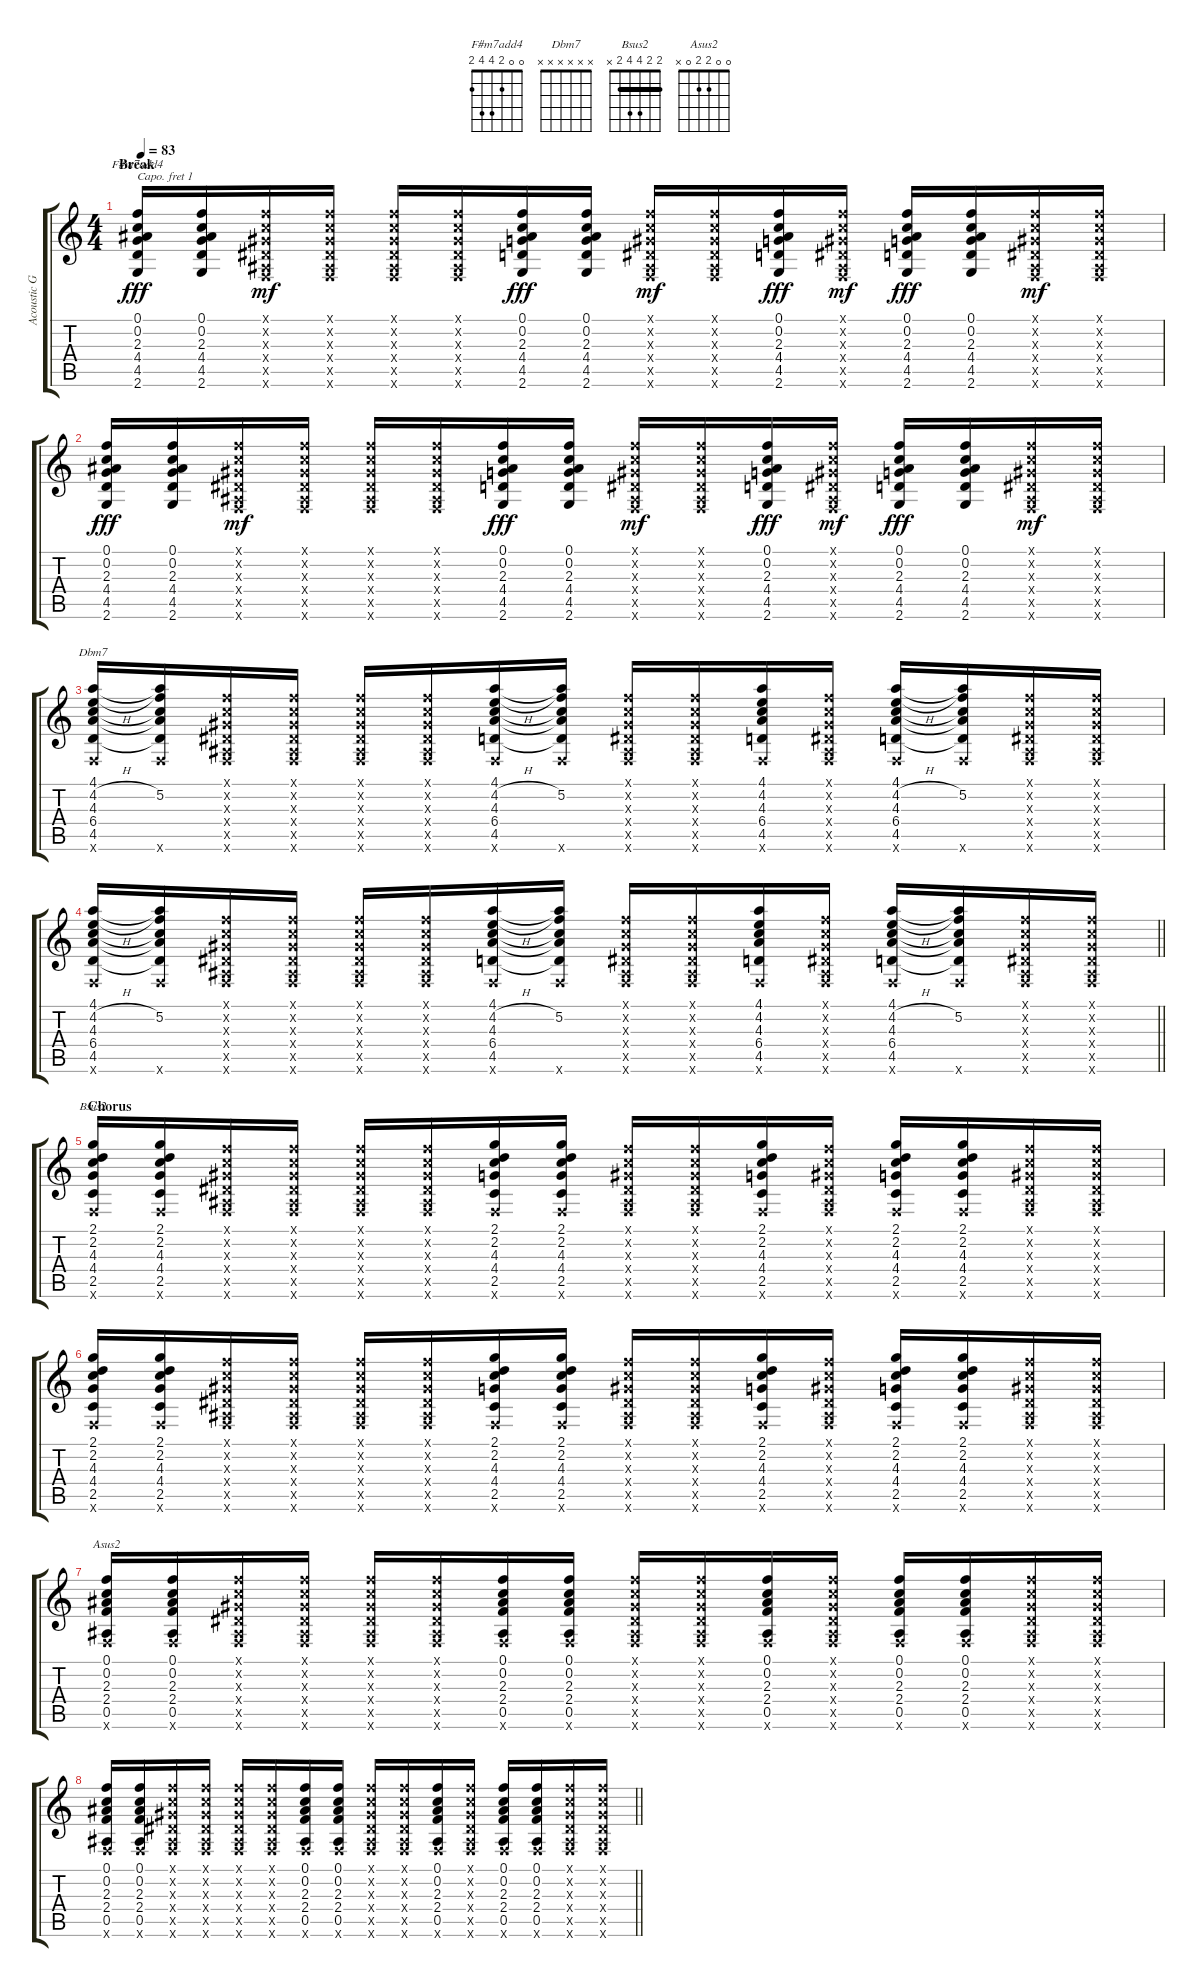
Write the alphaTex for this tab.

\track ("Acoustic Guitar" "Acoustic G") {instrument acousticguitarsteel}
\staff {score tabs}
\capo 1
\tuning (E4 B3 G3 D3 A2 E2) {hide}
\chord ("F#m7add4" 0 0 2 4 4 2)
\chord ("Dbm7" x x x x x x)
\chord ("Bsus2" 2 2 4 4 2 x) {barre 2}
\chord ("Asus2" 0 0 2 2 0 x)
\ts (4 4)
\section ("" "Break")
\tempo 83
\clef g2
\ks c
(0.1 0.2 2.3 4.4 4.5 2.6).16{ch "F#m7add4" dy fff} (0.1 0.2 2.3 4.4 4.5 2.6).16 (0.1{x} 0.2{x} 0.3{x} 0.4{x} 0.5{x} 0.6{x}).16{dy mf} (0.1{x} 0.2{x} 0.3{x} 0.4{x} 0.5{x} 0.6{x}).16 (0.1{x} 0.2{x} 0.3{x} 0.4{x} 0.5{x} 0.6{x}).16 (0.1{x} 0.2{x} 0.3{x} 0.4{x} 0.5{x} 0.6{x}).16 (0.1 0.2 2.3 4.4 4.5 2.6).16{dy fff} (0.1 0.2 2.3 4.4 4.5 2.6).16 (0.1{x} 0.2{x} 0.3{x} 0.4{x} 0.5{x} 0.6{x}).16{dy mf} (0.1{x} 0.2{x} 0.3{x} 0.4{x} 0.5{x} 0.6{x}).16 (0.1 0.2 2.3 4.4 4.5 2.6).16{dy fff} (0.1{x} 0.2{x} 0.3{x} 0.4{x} 0.5{x} 0.6{x}).16{dy mf} (0.1 0.2 2.3 4.4 4.5 2.6).16{dy fff} (0.1 0.2 2.3 4.4 4.5 2.6).16 (0.1{x} 0.2{x} 0.3{x} 0.4{x} 0.5{x} 0.6{x}).16{dy mf} (0.1{x} 0.2{x} 0.3{x} 0.4{x} 0.5{x} 0.6{x}).16 |
(0.1 0.2 2.3 4.4 4.5 2.6).16{dy fff} (0.1 0.2 2.3 4.4 4.5 2.6).16 (0.1{x} 0.2{x} 0.3{x} 0.4{x} 0.5{x} 0.6{x}).16{dy mf} (0.1{x} 0.2{x} 0.3{x} 0.4{x} 0.5{x} 0.6{x}).16 (0.1{x} 0.2{x} 0.3{x} 0.4{x} 0.5{x} 0.6{x}).16 (0.1{x} 0.2{x} 0.3{x} 0.4{x} 0.5{x} 0.6{x}).16 (0.1 0.2 2.3 4.4 4.5 2.6).16{dy fff} (0.1 0.2 2.3 4.4 4.5 2.6).16 (0.1{x} 0.2{x} 0.3{x} 0.4{x} 0.5{x} 0.6{x}).16{dy mf} (0.1{x} 0.2{x} 0.3{x} 0.4{x} 0.5{x} 0.6{x}).16 (0.1 0.2 2.3 4.4 4.5 2.6).16{dy fff} (0.1{x} 0.2{x} 0.3{x} 0.4{x} 0.5{x} 0.6{x}).16{dy mf} (0.1 0.2 2.3 4.4 4.5 2.6).16{dy fff} (0.1 0.2 2.3 4.4 4.5 2.6).16 (0.1{x} 0.2{x} 0.3{x} 0.4{x} 0.5{x} 0.6{x}).16{dy mf} (0.1{x} 0.2{x} 0.3{x} 0.4{x} 0.5{x} 0.6{x}).16 |
(4.1 4.2{h} 4.3 6.4 4.5 0.6{x}).16{ch "Dbm7"} (4.1{t} 5.2 4.3{t} 6.4{t} 4.5{t} 0.6{x}).16 (0.1{x} 0.2{x} 0.3{x} 0.4{x} 0.5{x} 0.6{x}).16 (0.1{x} 0.2{x} 0.3{x} 0.4{x} 0.5{x} 0.6{x}).16 (0.1{x} 0.2{x} 0.3{x} 0.4{x} 0.5{x} 0.6{x}).16 (0.1{x} 0.2{x} 0.3{x} 0.4{x} 0.5{x} 0.6{x}).16 (4.1 4.2{h} 4.3 6.4 4.5 0.6{x}).16 (4.1{t} 5.2 4.3{t} 6.4{t} 4.5{t} 0.6{x}).16 (0.1{x} 0.2{x} 0.3{x} 0.4{x} 0.5{x} 0.6{x}).16 (0.1{x} 0.2{x} 0.3{x} 0.4{x} 0.5{x} 0.6{x}).16 (4.1 4.2 4.3 6.4 4.5 0.6{x}).16 (0.1{x} 0.2{x} 0.3{x} 0.4{x} 0.5{x} 0.6{x}).16 (4.1 4.2{h} 4.3 6.4 4.5 0.6{x}).16 (4.1{t} 5.2 4.3{t} 6.4{t} 4.5{t} 0.6{x}).16 (0.1{x} 0.2{x} 0.3{x} 0.4{x} 0.5{x} 0.6{x}).16 (0.1{x} 0.2{x} 0.3{x} 0.4{x} 0.5{x} 0.6{x}).16 |
\barLineRight lightlight
(4.1 4.2{h} 4.3 6.4 4.5 0.6{x}).16 (4.1{t} 5.2 4.3{t} 6.4{t} 4.5{t} 0.6{x}).16 (0.1{x} 0.2{x} 0.3{x} 0.4{x} 0.5{x} 0.6{x}).16 (0.1{x} 0.2{x} 0.3{x} 0.4{x} 0.5{x} 0.6{x}).16 (0.1{x} 0.2{x} 0.3{x} 0.4{x} 0.5{x} 0.6{x}).16 (0.1{x} 0.2{x} 0.3{x} 0.4{x} 0.5{x} 0.6{x}).16 (4.1 4.2{h} 4.3 6.4 4.5 0.6{x}).16 (4.1{t} 5.2 4.3{t} 6.4{t} 4.5{t} 0.6{x}).16 (0.1{x} 0.2{x} 0.3{x} 0.4{x} 0.5{x} 0.6{x}).16 (0.1{x} 0.2{x} 0.3{x} 0.4{x} 0.5{x} 0.6{x}).16 (4.1 4.2 4.3 6.4 4.5 0.6{x}).16 (0.1{x} 0.2{x} 0.3{x} 0.4{x} 0.5{x} 0.6{x}).16 (4.1 4.2{h} 4.3 6.4 4.5 0.6{x}).16 (4.1{t} 5.2 4.3{t} 6.4{t} 4.5{t} 0.6{x}).16 (0.1{x} 0.2{x} 0.3{x} 0.4{x} 0.5{x} 0.6{x}).16 (0.1{x} 0.2{x} 0.3{x} 0.4{x} 0.5{x} 0.6{x}).16 |
\section ("" "Chorus")
(2.1 2.2 4.3 4.4 2.5 0.6{x}).16{ch "Bsus2"} (2.1 2.2 4.3 4.4 2.5 0.6{x}).16 (0.1{x} 0.2{x} 0.3{x} 0.4{x} 0.5{x} 0.6{x}).16 (0.1{x} 0.2{x} 0.3{x} 0.4{x} 0.5{x} 0.6{x}).16 (0.1{x} 0.2{x} 0.3{x} 0.4{x} 0.5{x} 0.6{x}).16 (0.1{x} 0.2{x} 0.3{x} 0.4{x} 0.5{x} 0.6{x}).16 (2.1 2.2 4.3 4.4 2.5 0.6{x}).16 (2.1 2.2 4.3 4.4 2.5 0.6{x}).16 (0.1{x} 0.2{x} 0.3{x} 0.4{x} 0.5{x} 0.6{x}).16 (0.1{x} 0.2{x} 0.3{x} 0.4{x} 0.5{x} 0.6{x}).16 (2.1 2.2 4.3 4.4 2.5 0.6{x}).16 (0.1{x} 0.2{x} 0.3{x} 0.4{x} 0.5{x} 0.6{x}).16 (2.1 2.2 4.3 4.4 2.5 0.6{x}).16 (2.1 2.2 4.3 4.4 2.5 0.6{x}).16 (0.1{x} 0.2{x} 0.3{x} 0.4{x} 0.5{x} 0.6{x}).16 (0.1{x} 0.2{x} 0.3{x} 0.4{x} 0.5{x} 0.6{x}).16 |
(2.1 2.2 4.3 4.4 2.5 0.6{x}).16 (2.1 2.2 4.3 4.4 2.5 0.6{x}).16 (0.1{x} 0.2{x} 0.3{x} 0.4{x} 0.5{x} 0.6{x}).16 (0.1{x} 0.2{x} 0.3{x} 0.4{x} 0.5{x} 0.6{x}).16 (0.1{x} 0.2{x} 0.3{x} 0.4{x} 0.5{x} 0.6{x}).16 (0.1{x} 0.2{x} 0.3{x} 0.4{x} 0.5{x} 0.6{x}).16 (2.1 2.2 4.3 4.4 2.5 0.6{x}).16 (2.1 2.2 4.3 4.4 2.5 0.6{x}).16 (0.1{x} 0.2{x} 0.3{x} 0.4{x} 0.5{x} 0.6{x}).16 (0.1{x} 0.2{x} 0.3{x} 0.4{x} 0.5{x} 0.6{x}).16 (2.1 2.2 4.3 4.4 2.5 0.6{x}).16 (0.1{x} 0.2{x} 0.3{x} 0.4{x} 0.5{x} 0.6{x}).16 (2.1 2.2 4.3 4.4 2.5 0.6{x}).16 (2.1 2.2 4.3 4.4 2.5 0.6{x}).16 (0.1{x} 0.2{x} 0.3{x} 0.4{x} 0.5{x} 0.6{x}).16 (0.1{x} 0.2{x} 0.3{x} 0.4{x} 0.5{x} 0.6{x}).16 |
(0.1 0.2 2.3 2.4 0.5 0.6{x}).16{ch "Asus2"} (0.1 0.2 2.3 2.4 0.5 0.6{x}).16 (0.1{x} 0.2{x} 0.3{x} 0.4{x} 0.5{x} 0.6{x}).16 (0.1{x} 0.2{x} 0.3{x} 0.4{x} 0.5{x} 0.6{x}).16 (0.1{x} 0.2{x} 0.3{x} 0.4{x} 0.5{x} 0.6{x}).16 (0.1{x} 0.2{x} 0.3{x} 0.4{x} 0.5{x} 0.6{x}).16 (0.1 0.2 2.3 2.4 0.5 0.6{x}).16 (0.1 0.2 2.3 2.4 0.5 0.6{x}).16 (0.1{x} 0.2{x} 0.3{x} 0.4{x} 0.5{x} 0.6{x}).16 (0.1{x} 0.2{x} 0.3{x} 0.4{x} 0.5{x} 0.6{x}).16 (0.1 0.2 2.3 2.4 0.5 0.6{x}).16 (0.1{x} 0.2{x} 0.3{x} 0.4{x} 0.5{x} 0.6{x}).16 (0.1 0.2 2.3 2.4 0.5 0.6{x}).16 (0.1 0.2 2.3 2.4 0.5 0.6{x}).16 (0.1{x} 0.2{x} 0.3{x} 0.4{x} 0.5{x} 0.6{x}).16 (0.1{x} 0.2{x} 0.3{x} 0.4{x} 0.5{x} 0.6{x}).16 |
\barLineRight lightlight
(0.1 0.2 2.3 2.4 0.5 0.6{x}).16 (0.1 0.2 2.3 2.4 0.5 0.6{x}).16 (0.1{x} 0.2{x} 0.3{x} 0.4{x} 0.5{x} 0.6{x}).16 (0.1{x} 0.2{x} 0.3{x} 0.4{x} 0.5{x} 0.6{x}).16 (0.1{x} 0.2{x} 0.3{x} 0.4{x} 0.5{x} 0.6{x}).16 (0.1{x} 0.2{x} 0.3{x} 0.4{x} 0.5{x} 0.6{x}).16 (0.1 0.2 2.3 2.4 0.5 0.6{x}).16 (0.1 0.2 2.3 2.4 0.5 0.6{x}).16 (0.1{x} 0.2{x} 0.3{x} 0.4{x} 0.5{x} 0.6{x}).16 (0.1{x} 0.2{x} 0.3{x} 0.4{x} 0.5{x} 0.6{x}).16 (0.1 0.2 2.3 2.4 0.5 0.6{x}).16 (0.1{x} 0.2{x} 0.3{x} 0.4{x} 0.5{x} 0.6{x}).16 (0.1 0.2 2.3 2.4 0.5 0.6{x}).16 (0.1 0.2 2.3 2.4 0.5 0.6{x}).16 (0.1{x} 0.2{x} 0.3{x} 0.4{x} 0.5{x} 0.6{x}).16 (0.1{x} 0.2{x} 0.3{x} 0.4{x} 0.5{x} 0.6{x}).16
